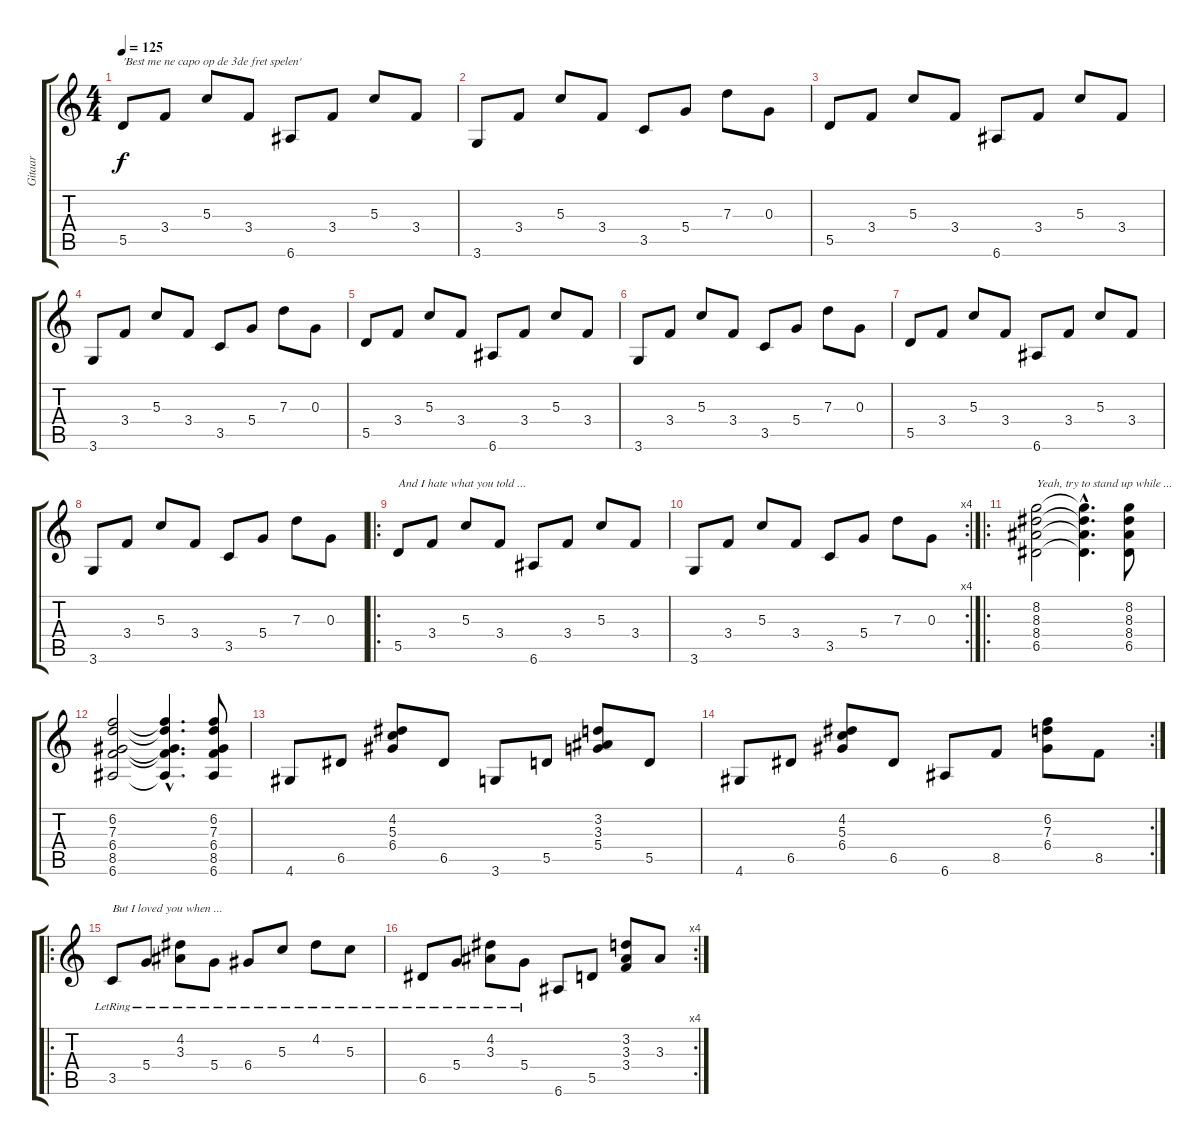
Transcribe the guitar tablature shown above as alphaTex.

\track ("Gitaar" "Gitaar") {instrument acousticguitarsteel}
\staff {score tabs}
\tuning (E4 B3 G3 D3 A2 E2) {hide}
\ts (4 4)
\tempo 125
\clef g2
\ks c
5.5.8{txt "'Best me ne capo op de 3de fret spelen'" dy f instrument acousticguitarsteel} 3.4.8 5.3.8 3.4.8 6.6.8 3.4.8 5.3.8 3.4.8 |
3.6.8 3.4.8 5.3.8 3.4.8 3.5.8 5.4.8 7.3.8 0.3.8 |
5.5.8 3.4.8 5.3.8 3.4.8 6.6.8 3.4.8 5.3.8 3.4.8 |
3.6.8 3.4.8 5.3.8 3.4.8 3.5.8 5.4.8 7.3.8 0.3.8 |
5.5.8 3.4.8 5.3.8 3.4.8 6.6.8 3.4.8 5.3.8 3.4.8 |
3.6.8 3.4.8 5.3.8 3.4.8 3.5.8 5.4.8 7.3.8 0.3.8 |
5.5.8 3.4.8 5.3.8 3.4.8 6.6.8 3.4.8 5.3.8 3.4.8 |
3.6.8 3.4.8 5.3.8 3.4.8 3.5.8 5.4.8 7.3.8 0.3.8 |
\ro
5.5.8{txt "And I hate what you told ..."} 3.4.8 5.3.8 3.4.8 6.6.8 3.4.8 5.3.8 3.4.8 |
\rc 4
3.6.8 3.4.8 5.3.8 3.4.8 3.5.8 5.4.8 7.3.8 0.3.8 |
\ro
(8.2 8.3 8.4 6.5).2{txt "Yeah, try to stand up while ..."} (8.2{hac t} 8.3{hac t} 8.4{hac t} 6.5{hac t}).4{d} (8.2 8.3 8.4 6.5).8 |
(6.2 7.3 6.4 8.5 6.6).2 (6.2{hac t} 7.3{hac t} 6.4{hac t} 8.5{hac t} 6.6{hac t}).4{d} (6.2 7.3 6.4 8.5 6.6).8 |
4.6.8 6.5.8 (4.2 5.3 6.4).8 6.5.8 3.6.8 5.5.8 (3.2 3.3 5.4).8 5.5.8 |
\rc 2
4.6.8 6.5.8 (4.2 5.3 6.4).8 6.5.8 6.6.8 8.5.8 (6.2 7.3 6.4).8 8.5.8 |
\ro
3.5{lr}.8{txt "But I loved you when ..."} 5.4{lr}.8 (4.2{lr} 3.3{lr}).8 5.4{lr}.8 6.4{lr}.8 5.3{lr}.8 4.2{lr}.8 5.3{lr}.8 |
\rc 4
6.5{lr}.8 5.4{lr}.8 (4.2{lr} 3.3{lr}).8 5.4{lr}.8 6.6.8 5.5.8 (3.2 3.3 3.4).8 3.3.8
